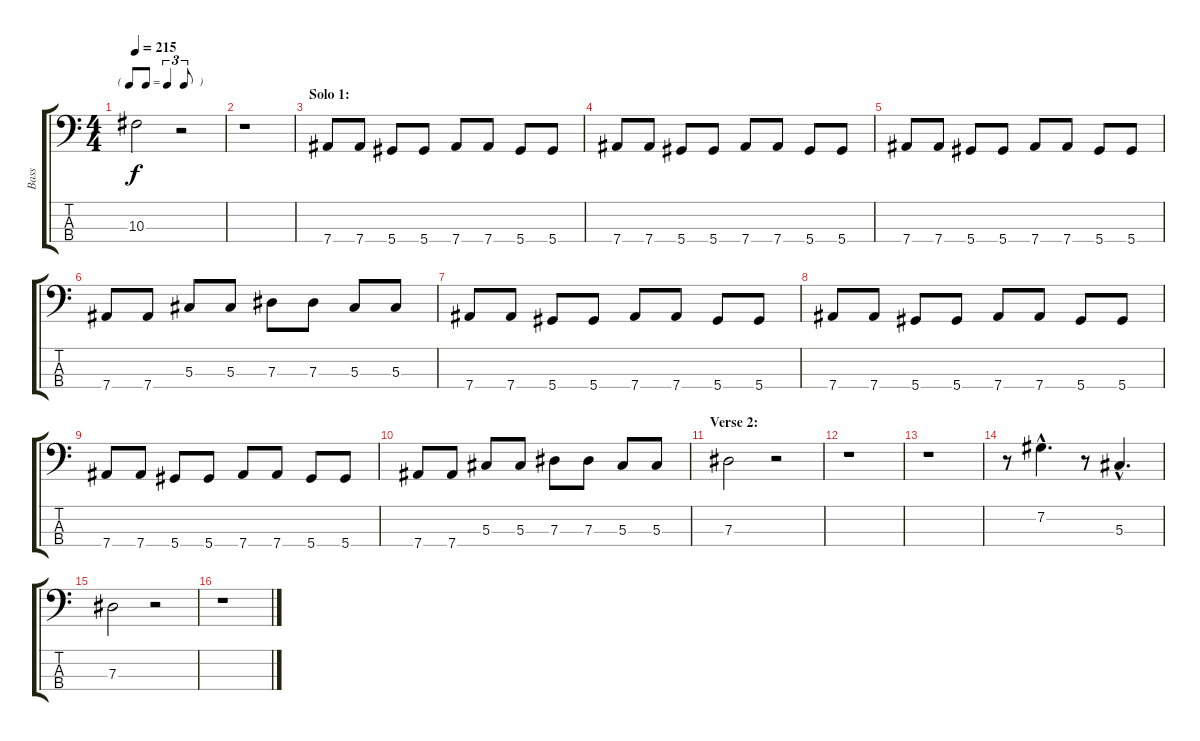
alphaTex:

\track ("Bass" "Bass") {instrument slapbass2}
\staff {score tabs}
\tuning (Gb2 Db2 Ab1 Eb1) {hide}
\ts (4 4)
\tf triplet8th
\tempo 215
\clef f4
\ks c
10.3.2{dy f} r.2 |
r.1 |
\section ("" "Solo 1:")
7.4.8 7.4.8 5.4.8 5.4.8 7.4.8 7.4.8 5.4.8 5.4.8 |
7.4.8 7.4.8 5.4.8 5.4.8 7.4.8 7.4.8 5.4.8 5.4.8 |
7.4.8 7.4.8 5.4.8 5.4.8 7.4.8 7.4.8 5.4.8 5.4.8 |
7.4.8 7.4.8 5.3.8 5.3.8 7.3.8 7.3.8 5.3.8 5.3.8 |
7.4.8 7.4.8 5.4.8 5.4.8 7.4.8 7.4.8 5.4.8 5.4.8 |
7.4.8 7.4.8 5.4.8 5.4.8 7.4.8 7.4.8 5.4.8 5.4.8 |
7.4.8 7.4.8 5.4.8 5.4.8 7.4.8 7.4.8 5.4.8 5.4.8 |
7.4.8 7.4.8 5.3.8 5.3.8 7.3.8 7.3.8 5.3.8 5.3.8 |
\section ("" "Verse 2:")
7.3.2 r.2 |
r.1 |
r.1 |
r.8 7.2{hac}.4{d} r.8 5.3{hac}.4{d} |
7.3.2 r.2 |
r.1
